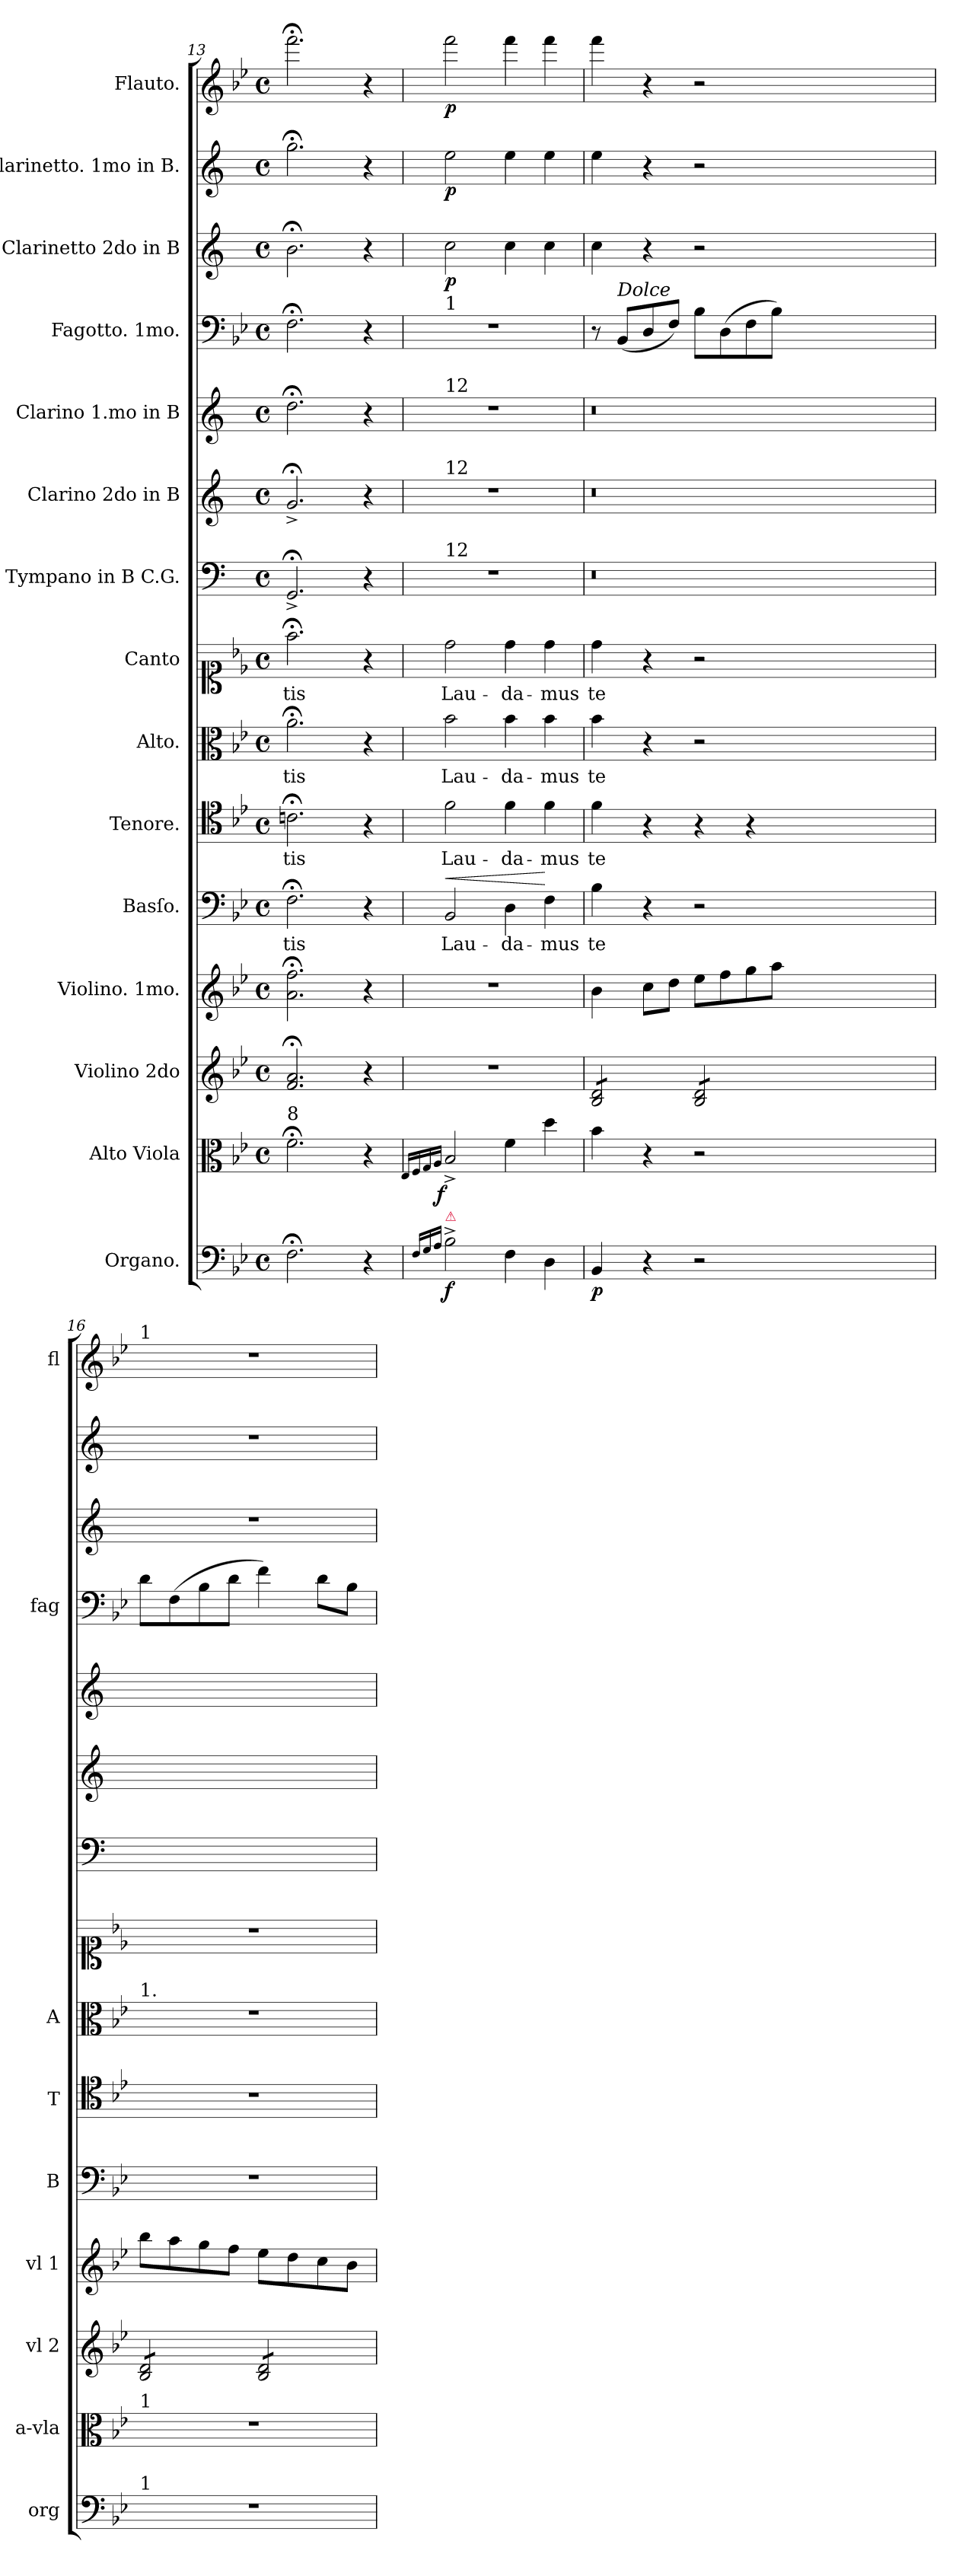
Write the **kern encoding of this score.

**kern	**dynam	**kern	**dynam	**kern	**kern	**kern	**text	**dynam	**kern	**text	**kern	**text	**kern	**text	**kern	**kern	**kern	**kern	**kern	**dynam	**kern	**dynam	**kern	**dynam
*part15	*part15	*part14	*part14	*part13	*part12	*part11	*part11	*part11	*part10	*part10	*part9	*part9	*part8	*part8	*part7	*part6	*part5	*part4	*part3	*part3	*part2	*part2	*part1	*part1
*staff15	*staff15	*staff14	*staff14	*staff13	*staff12	*staff11	*staff11	*staff11	*staff10	*staff10	*staff9	*staff9	*staff8	*staff8	*staff7	*staff6	*staff5	*staff4	*staff3	*staff3	*staff2	*staff2	*staff1	*staff1
*I"Organo.	*	*I"Alto Viola	*	*I"Violino 2do	*I"Violino. 1mo.	*I"Basſo.	*	*	*I"Tenore.	*	*I"Alto.	*	*I"Canto	*	*I"Tympano in B C.G.	*I"Clarino 2do in B	*I"Clarino 1.mo in B	*I"Fagotto. 1mo.	*I"Clarinetto 2do in B	*	*I"Clarinetto. 1mo in B.	*	*I"Flauto.	*
*I'org	*	*I'a-vla	*	*I'vl 2	*I'vl 1	*I'B	*	*	*I'T	*	*I'A	*	*	*	*	*	*	*I'fag	*	*	*	*	*I'fl	*
*clefF4	*	*clefC3	*	*clefG2	*clefG2	*clefF4	*	*	*clefC4	*	*clefC3	*	*clefC1	*	*clefF4	*clefG2	*clefG2	*clefF4	*clefG2	*	*clefG2	*	*clefG2	*
*	*	*	*	*	*	*	*	*	*	*	*	*	*	*	*ITrd1c2	*ITrd1c2	*ITrd1c2	*	*ITrd1c2	*	*ITrd1c2	*	*	*
*k[b-e-]	*	*k[b-e-]	*	*k[b-e-]	*k[b-e-]	*k[b-e-]	*	*	*k[b-e-]	*	*k[b-e-]	*	*k[b-e-]	*	*k[b-e-]	*k[b-e-]	*k[b-e-]	*k[b-e-]	*k[b-e-]	*	*k[b-e-]	*	*k[b-e-]	*
*B-:	*	*B-:	*	*B-:	*B-:	*B-:	*	*	*B-:	*	*B-:	*	*B-:	*	*B-:	*B-:	*B-:	*B-:	*B-:	*	*B-:	*	*B-:	*
*M4/4	*	*M4/4	*	*M4/4	*M4/4	*M4/4	*	*	*M4/4	*	*M4/4	*	*M4/4	*	*M4/4	*M4/4	*M4/4	*M4/4	*M4/4	*	*M4/4	*	*M4/4	*
*met(c)	*	*met(c)	*	*met(c)	*met(c)	*met(c)	*	*	*met(c)	*	*met(c)	*	*met(c)	*	*met(c)	*met(c)	*met(c)	*met(c)	*met(c)	*	*met(c)	*	*met(c)	*
=13	=13	=13	=13	=13	=13	=13	=13	=13	=13	=13	=13	=13	=13	=13	=13	=13	=13	=13	=13	=13	=13	=13	=13	=13
!	!	!LO:TX:a:t=8	!	!	!	!	!	!	!	!	!	!	!	!	!	!	!	!	!	!	!	!	!	!
2.F;<\	.	2.f;<\	.	2.f;</ 2.a;</	2.a;<\ 2.ff;<\	2.F;<\	-tis	.	2.cn;<\	-tis	2.a;<\	-tis	2.ff;<\	-tis	2.FF;^>/	2.f;^>/	2.cc;<\	2.F;<\	2.a;<\	.	2.ff;<\	.	2.fff;<\	.
4r	.	4r	.	4r	4r	4r	.	.	4r	.	4r	.	4r	.	4r	4r	4r	4r	4r	.	4r	.	4r	.
=14	=14	=14	=14	=14	=14	=14	=14	=14	=14	=14	=14	=14	=14	=14	=14	=14	=14	=14	=14	=14	=14	=14	=14	=14
.	.	16qqE-/LL	.	.	.	.	.	.	.	.	.	.	.	.	.	.	.	.	.	.	.	.	.	.
16qqF/LL	.	16qqF/	.	.	.	.	.	.	.	.	.	.	.	.	.	.	.	.	.	.	.	.	.	.
16qqG/	.	16qqG/	.	.	.	.	.	.	.	.	.	.	.	.	.	.	.	.	.	.	.	.	.	.
16qqA/JJ	.	16qqA/JJ	.	.	.	.	.	.	.	.	.	.	.	.	.	.	.	.	.	.	.	.	.	.
!	!	!	!	!	!	!	!	!	!	!	!	!	!	!	!	!	!	!LO:TX:a:t=1	!	!	!	!	!	!
!	!	!	!	!	!	!	!	!	!	!	!	!	!	!	!	!	!LO:TX:a:t=12	!	!	!	!	!	!	!
!	!	!	!	!	!	!	!	!	!	!	!	!	!	!	!	!LO:TX:a:t=12	!	!	!	!	!	!	!	!
!	!	!	!	!	!	!	!	!	!	!	!	!	!	!	!LO:TX:a:t=12	!	!	!	!	!	!	!	!	!
!LO:TX:a:color=crimson:t=⚠	!	!	!	!	!	!	!	!	!	!	!	!	!	!	!	!	!	!	!	!	!	!	!	!
!	!	!	!LO:DY:rj	!	!	!	!	!LO:HP:a	!	!	!	!	!	!	!	!	!	!	!	!	!	!	!	!
2B-^<\	f	2B-^/	f	1r	1r	2BB-/	Lau-	<	2f\	Lau-	2b-\	Lau-	2dd\	Lau-	1r	1r	1r	1r	2b-\	p	2dd\	p	2fff\	p
4F\	.	4f\	.	.	.	4D\	-da-	.	4f\	-da-	4b-\	-da-	4dd\	-da-	.	.	.	.	4b-\	.	4dd\	.	4fff\	.
4D\	.	4dd\	.	.	.	4F\	-mus	[	4f\	-mus	4b-\	-mus	4dd\	-mus	.	.	.	.	4b-\	.	4dd\	.	4fff\	.
=15	=15	=15	=15	=15	=15	=15	=15	=15	=15	=15	=15	=15	=15	=15	=15	=15	=15	=15	=15	=15	=15	=15	=15	=15
*	*	*	*	*tremolo	*	*	*	*	*	*	*	*	*	*	*	*	*	*	*	*	*	*	*	*
4BB-/	p	4b-\	.	8B-/ 8d/L	4b-\	4B-\	te	.	4f\	te	4b-\	te	4dd\	te	0.r	0.r	0.r	8r	4b-\	.	4dd\	.	4fff\	.
!	!	!	!	!	!	!	!	!	!	!	!	!	!	!	!	!	!	!LO:TX:a:i:t=Dolce	!	!	!	!	!	!
.	.	.	.	8B-/ 8d/	.	.	.	.	.	.	.	.	.	.	.	.	.	(8BB-/L	.	.	.	.	.	.
4r	.	4r	.	8B-/ 8d/	8cc\L	4r	.	.	4r	.	4r	.	4r	.	.	.	.	8D/	4r	.	4r	.	4r	.
.	.	.	.	8B-/ 8d/J	8dd\J	.	.	.	.	.	.	.	.	.	.	.	.	8F/J)	.	.	.	.	.	.
2r	.	2r	.	8B-/ 8d/L	8ee-\L	2r	.	.	4r	.	2r	.	2r	.	.	.	.	8B-\L	2r	.	2r	.	2r	.
.	.	.	.	8B-/ 8d/	8ff\	.	.	.	.	.	.	.	.	.	.	.	.	(8D\	.	.	.	.	.	.
.	.	.	.	8B-/ 8d/	8gg\	.	.	.	4r	.	.	.	.	.	.	.	.	8F\	.	.	.	.	.	.
.	.	.	.	8B-/ 8d/J	8aa\J	.	.	.	.	.	.	.	.	.	.	.	.	8B-\J)	.	.	.	.	.	.
0ryy	.	0ryy	.	0ryy	0ryy	0ryy	.	.	0ryy	.	0ryy	.	0ryy	.	.	.	.	0ryy	0ryy	.	0ryy	.	0ryy	.
=16	=16	=16	=16	=16	=16	=16	=16	=16	=16	=16	=16	=16	=16	=16	=16	=16	=16	=16	=16	=16	=16	=16	=16	=16
!	!	!	!	!	!	!	!	!	!	!	!	!	!	!	!	!	!	!	!	!	!	!	!LO:TX:a:t=1	!
!	!	!	!	!	!	!	!	!	!	!	!LO:TX:a:t=1.	!	!	!	!	!	!	!	!	!	!	!	!	!
!	!	!LO:TX:a:t=1	!	!	!	!	!	!	!	!	!	!	!	!	!	!	!	!	!	!	!	!	!	!
!LO:TX:a:t=1	!	!	!	!	!	!	!	!	!	!	!	!	!	!	!	!	!	!	!	!	!	!	!	!
1r	.	1r	.	8B-/ 8d/L	8bb-\L	1r	.	.	1r	.	1r	.	1r	.	1ryy	1ryy	1ryy	8d\L	1r	.	1r	.	1r	.
.	.	.	.	8B-/ 8d/	8aa\	.	.	.	.	.	.	.	.	.	.	.	.	(8F\	.	.	.	.	.	.
.	.	.	.	8B-/ 8d/	8gg\	.	.	.	.	.	.	.	.	.	.	.	.	8B-\	.	.	.	.	.	.
.	.	.	.	8B-/ 8d/J	8ff\J	.	.	.	.	.	.	.	.	.	.	.	.	8d\J	.	.	.	.	.	.
.	.	.	.	8B-/ 8d/L	8ee-\L	.	.	.	.	.	.	.	.	.	.	.	.	4f\)	.	.	.	.	.	.
.	.	.	.	8B-/ 8d/	8dd\	.	.	.	.	.	.	.	.	.	.	.	.	.	.	.	.	.	.	.
.	.	.	.	8B-/ 8d/	8cc\	.	.	.	.	.	.	.	.	.	.	.	.	8d\L	.	.	.	.	.	.
.	.	.	.	8B-/ 8d/J	8b-\J	.	.	.	.	.	.	.	.	.	.	.	.	8B-\J	.	.	.	.	.	.
*	*	*	*	*Xtremolo	*	*	*	*	*	*	*	*	*	*	*	*	*	*	*	*	*	*	*	*
=	=	=	=	=	=	=	=	=	=	=	=	=	=	=	=	=	=	=	=	=	=	=	=	=
*-	*-	*-	*-	*-	*-	*-	*-	*-	*-	*-	*-	*-	*-	*-	*-	*-	*-	*-	*-	*-	*-	*-	*-	*-
